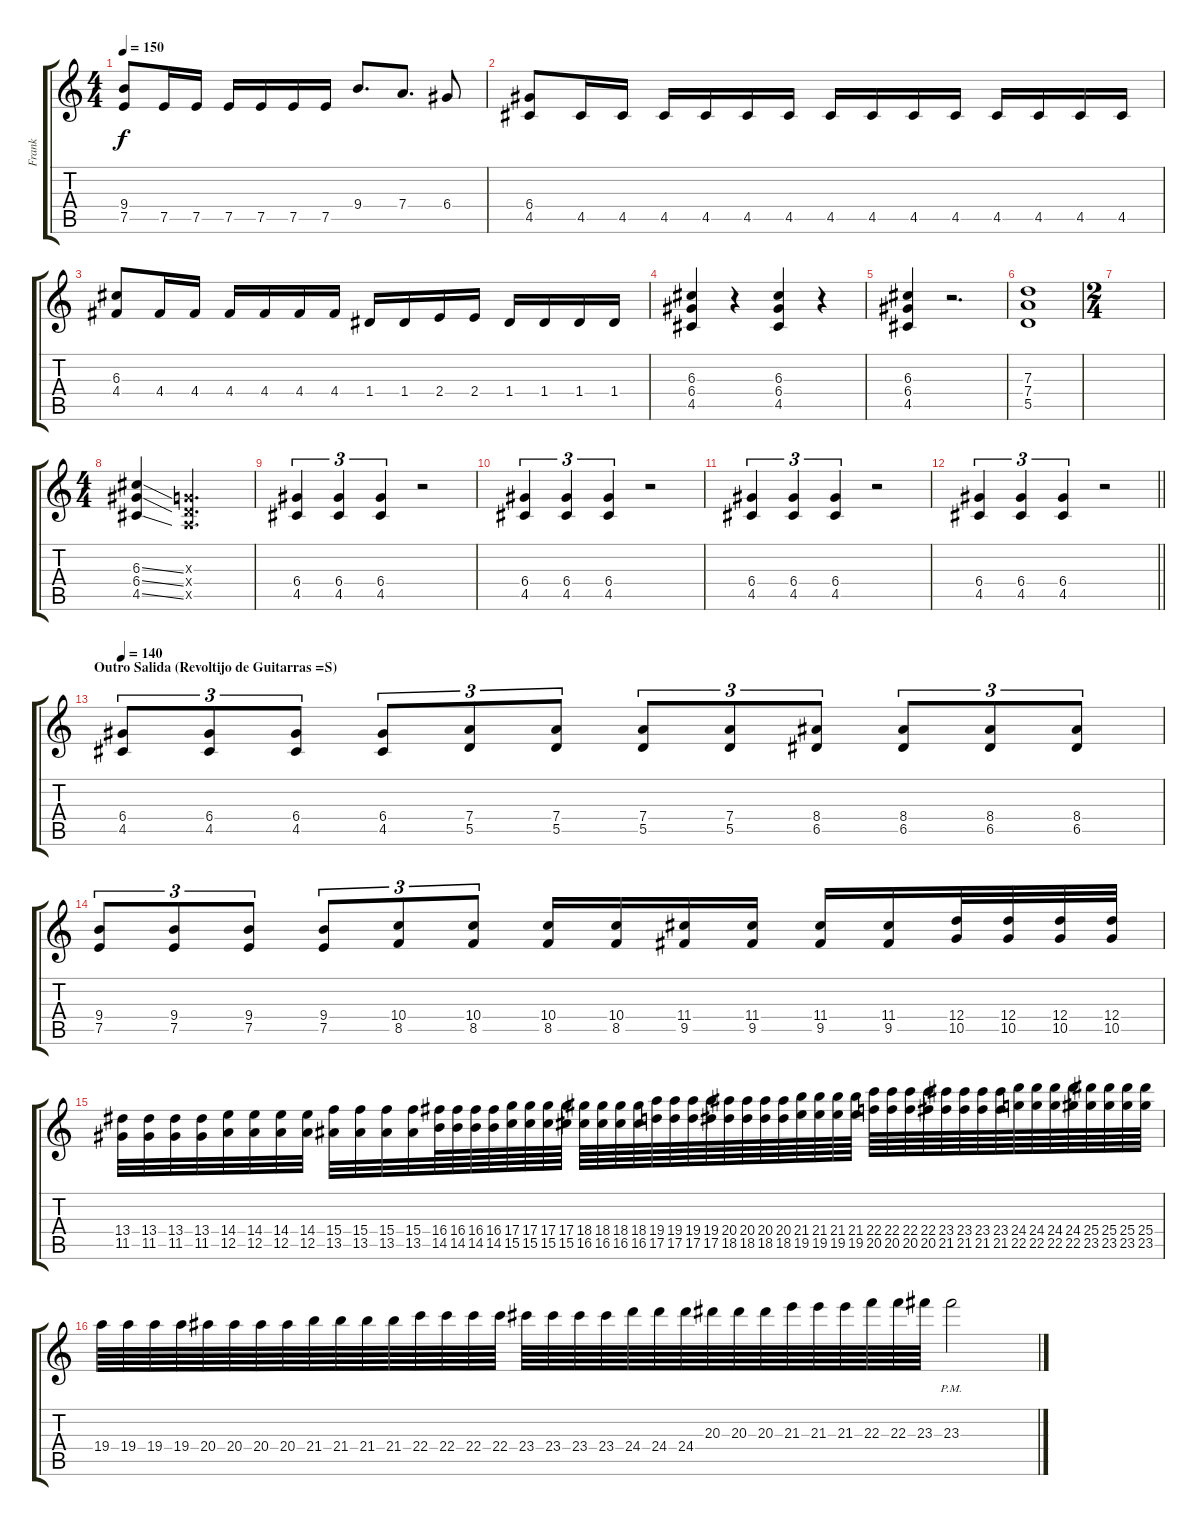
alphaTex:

\track ("Frank" "Frank") {instrument acousticguitarsteel}
\staff {score tabs}
\tuning (E4 B3 G3 D3 A2 E2) {hide}
\ts (4 4)
\tempo 150
\clef g2
\ks c
(9.4 7.5).8{dy f} 7.5.16 7.5.16 7.5.16 7.5.16 7.5.16 7.5.16 9.4.8{d} 7.4.8{d} 6.4.8 |
(6.4 4.5).8 4.5.16 4.5.16 4.5.16 4.5.16 4.5.16 4.5.16 4.5.16 4.5.16 4.5.16 4.5.16 4.5.16 4.5.16 4.5.16 4.5.16 |
(6.3 4.4).8 4.4.16 4.4.16 4.4.16 4.4.16 4.4.16 4.4.16 1.4.16 1.4.16 2.4.16 2.4.16 1.4.16 1.4.16 1.4.16 1.4.16 |
(6.3 6.4 4.5).4 r.4 (6.3 6.4 4.5).4 r.4 |
(6.3 6.4 4.5).4 r.2{d} |
(7.3 7.4 5.5).1 |
\ts (2 4)
|
\ts (4 4)
(6.3{ss} 6.4{ss} 4.5{ss}).4 (0.3{x} 0.4{x} 0.5{x}).2{d} |
(6.4 4.5).4{tu (3 2)} (6.4 4.5).4{tu (3 2)} (6.4 4.5).4{tu (3 2)} r.2 |
(6.4 4.5).4{tu (3 2)} (6.4 4.5).4{tu (3 2)} (6.4 4.5).4{tu (3 2)} r.2 |
(6.4 4.5).4{tu (3 2)} (6.4 4.5).4{tu (3 2)} (6.4 4.5).4{tu (3 2)} r.2 |
\barLineRight lightlight
(6.4 4.5).4{tu (3 2)} (6.4 4.5).4{tu (3 2)} (6.4 4.5).4{tu (3 2)} r.2 |
\section ("" "Outro Salida (Revoltijo de Guitarras =S)")
\tempo 140
(6.4 4.5).8{tu (3 2)} (6.4 4.5).8{tu (3 2)} (6.4 4.5).8{tu (3 2)} (6.4 4.5).8{tu (3 2)} (7.4 5.5).8{tu (3 2)} (7.4 5.5).8{tu (3 2)} (7.4 5.5).8{tu (3 2)} (7.4 5.5).8{tu (3 2)} (8.4 6.5).8{tu (3 2)} (8.4 6.5).8{tu (3 2)} (8.4 6.5).8{tu (3 2)} (8.4 6.5).8{tu (3 2)} |
(9.4 7.5).8{tu (3 2)} (9.4 7.5).8{tu (3 2)} (9.4 7.5).8{tu (3 2)} (9.4 7.5).8{tu (3 2)} (10.4 8.5).8{tu (3 2)} (10.4 8.5).8{tu (3 2)} (10.4 8.5).16 (10.4 8.5).16 (11.4 9.5).16 (11.4 9.5).16 (11.4 9.5).16 (11.4 9.5).16 (12.4 10.5).32 (12.4 10.5).32 (12.4 10.5).32 (12.4 10.5).32 |
(13.4 11.5).32 (13.4 11.5).32 (13.4 11.5).32 (13.4 11.5).32 (14.4 12.5).32 (14.4 12.5).32 (14.4 12.5).32 (14.4 12.5).32 (15.4 13.5).32 (15.4 13.5).32 (15.4 13.5).32 (15.4 13.5).32 (16.4 14.5).64 (16.4 14.5).64 (16.4 14.5).64 (16.4 14.5).64 (17.4 15.5).64 (17.4 15.5).64 (17.4 15.5).64 (17.4 15.5).64 (18.4 16.5).64 (18.4 16.5).64 (18.4 16.5).64 (18.4 16.5).64 (19.4 17.5).64 (19.4 17.5).64 (19.4 17.5).64 (19.4 17.5).64 (20.4 18.5).64 (20.4 18.5).64 (20.4 18.5).64 (20.4 18.5).64 (21.4 19.5).64 (21.4 19.5).64 (21.4 19.5).64 (21.4 19.5).64 (22.4 20.5).64 (22.4 20.5).64 (22.4 20.5).64 (22.4 20.5).64 (23.4 21.5).64 (23.4 21.5).64 (23.4 21.5).64 (23.4 21.5).64 (24.4 22.5).64 (24.4 22.5).64 (24.4 22.5).64 (24.4 22.5).64 (25.4 23.5).64 (25.4 23.5).64 (25.4 23.5).64 (25.4 23.5).64 |
19.4.64 19.4.64 19.4.64 19.4.64 20.4.64 20.4.64 20.4.64 20.4.64 21.4.64 21.4.64 21.4.64 21.4.64 22.4.64 22.4.64 22.4.64 22.4.64 23.4.64 23.4.64 23.4.64 23.4.64 24.4.64 24.4.64 24.4.64 20.3.64 20.3.64 20.3.64 21.3.64 21.3.64 21.3.64 22.3.64 22.3.64 23.3.64 23.3{pm}.2
